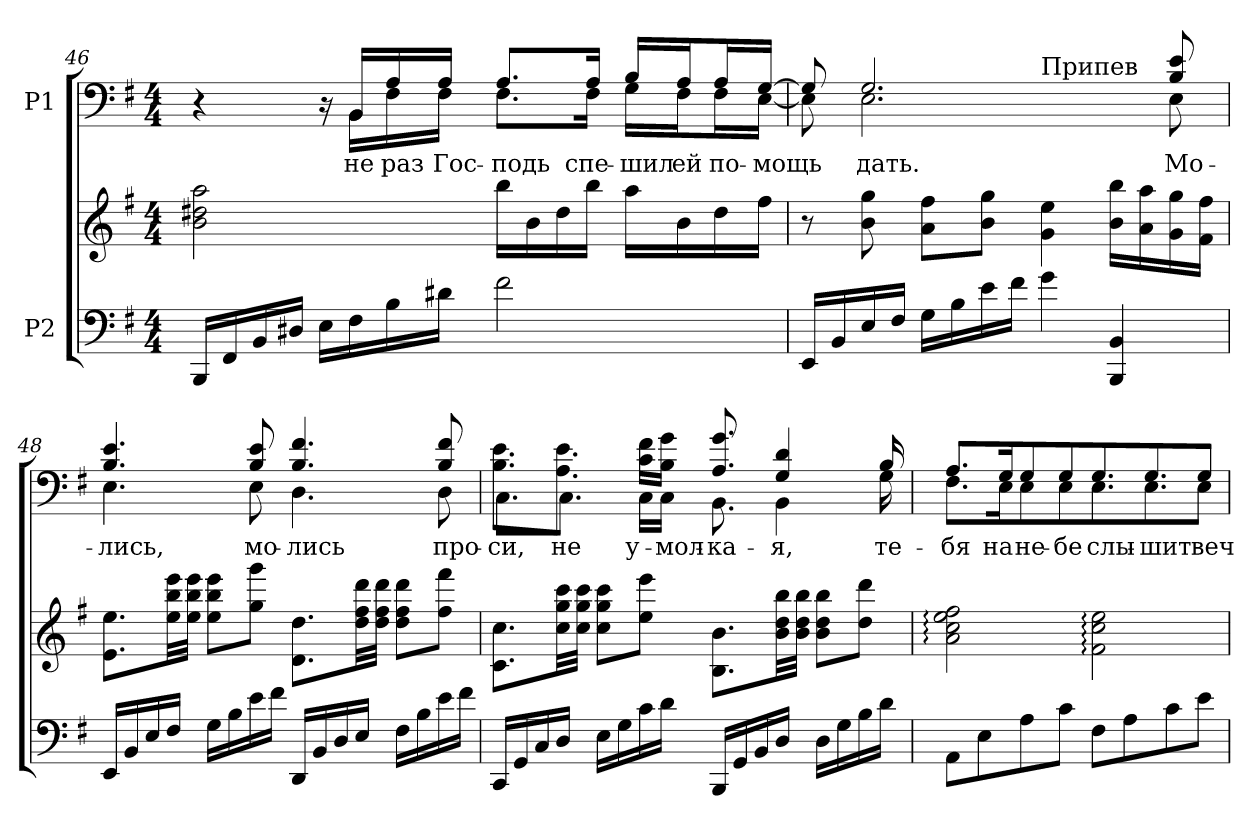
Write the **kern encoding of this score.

**kern	**kern	**kern	**text
*part2	*part2	*part1	*part1
*staff3	*staff2	*staff1	*staff1
*I"P2	*	*I"P1	*
!!LO:PB:g=z
*clefF4	*clefG2	*clefF4	*
*k[f#]	*k[f#]	*k[f#]	*
*e:	*e:	*e:	*
*M4/4	*M4/4	*M4/4	*
=46	=46	=46	=46
*	*	*^	*
16BBBi/LL	2bi\ 2dd#Xi 2aai	4r	4ryy	.
16FF#i/	.	.	.	.
16BBi/	.	.	.	.
16D#Xi/JJ	.	.	.	.
16Ei\LL	.	16r	16ryy	.
!	!	!	!	!LO:LY:b:color=#000000
16F#i\	.	16BBi/LL	16BBi\LL	не
!	!	!	!	!LO:LY:b:color=#000000
16Bi\	.	16Ai/	16F#i\	раз
!	!	!	!	!LO:LY:b:color=#000000
16d#Xi\JJ	.	16Ai/JJ	16F#i\JJ	Гос-
!	!	!	!	!LO:LY:b:color=#000000
2f#i\	16bbi\LL	8.Ai/L	8.F#i\L	-подь
.	16bi\	.	.	.
.	16dd#i\	.	.	.
!	!	!	!	!LO:LY:b:color=#000000
.	16bbi\JJ	16Ai/Jk	16F#i\Jk	спе-
!	!	!	!	!LO:LY:b:color=#000000
.	16aai\LL	16Bi/LL	16Gi\LL	-шил
!	!	!	!	!LO:LY:b:color=#000000
.	16bi\	16Ai/J	16F#i\J	ей
!	!	!	!	!LO:LY:b:color=#000000
.	16dd#i\	16Ai/L	16F#i\L	по-
!	!	!	!	!LO:LY:b:color=#000000
.	16ff#i\JJ	[>16Gi/JJ	[<16Ei\JJ	-мощь
=47	=47	=47	=47	=47
*	*	*	*^	*
16EEi/LL	8r	8Gi/]	8Ei\]	2ryy	.
16BBi/	.	.	.	.	.
!	!	!	!	!	!LO:LY:b:color=#000000
16Ei/	8bi\ 8ggi	2.Gi/	2.Ei\	.	дать.
16F#i/JJ	.	.	.	.	.
16Gi\LL	8ai\ 8ff#iL	.	.	.	.
16Bi\	.	.	.	.	.
16ei\	8bi\ 8ggiJ	.	.	.	.
16f#i\JJ	.	.	.	.	.
!	!	!	!	!LO:TX:a:t=Припев	!
4gi\	4gi\ 4eei	.	.	2ryy	.
4BBBi/ 4BBi	16bi\ 16bbiLL	.	.	.	.
.	16ai\ 16aai	.	.	.	.
!	!	!	!	!	!LO:LY:b:color=#000000
.	16gi\ 16ggi	8Bi/ 8ei	8Ei\	.	Мо-
.	16f#i\ 16ff#iJJ	.	.	.	.
*	*	*v	*v	*v	*
!!LO:LB:g=z
=48	=48	=48	=48
*	*	*^	*
*	*	*	*^	*
!	!	!	!	!	!LO:LY:b:color=#000000
*	*	*	*v	*v	*
16EEi/LL	8.ei\ 8.eeiL	4.Bi/ 4.ei	4.Ei\	-лись,
16BBi/	.	.	.	.
16Ei/	.	.	.	.
16F#i/JJ	32eei\ 32bbi 32eeeiLL	.	.	.
.	32eei\ 32bbi 32eeeiJJJ	.	.	.
16Gi\LL	8eei\ 8bbi 8eeeiL	.	.	.
16Bi\	.	.	.	.
!	!	!	!	!LO:LY:b:color=#000000
16ei\	8ggi\ 8gggiJ	8Bi/ 8ei	8Ei\	мо-
16f#i\JJ	.	.	.	.
!	!	!	!	!LO:LY:b:color=#000000
16DDi/LL	8.di\ 8.ddiL	4.Bi/ 4.f#i	4.Di\	-лись
16BBi/	.	.	.	.
16Di/	.	.	.	.
16Ei/JJ	32ddi\ 32ff#i 32dddiLL	.	.	.
.	32ddi\ 32ff#i 32dddiJJJ	.	.	.
16F#i\LL	8ddi\ 8ff#i 8dddiL	.	.	.
16Bi\	.	.	.	.
!	!	!	!	!LO:LY:b:color=#000000
16ei\	8ff#i\ 8fff#iJ	8Bi/ 8f#i	8Di\	про-
16f#i\JJ	.	.	.	.
=49	=49	=49	=49	=49
!	!	!	!	!LO:LY:b:color=#000000
16CCi/LL	8.ci\ 8.cciL	8.Bi\ 8.ei\L	8.Ci\L	-си,
16GGi/	.	.	.	.
16Ci/	.	.	.	.
!	!	!	!	!LO:LY:b:color=#000000
16Di/JJ	32cci\ 32ggi 32ccciLL	8.Ai\ 8.ei\J	8.Ci\J	не
.	32cci\ 32ggi 32ccciJJJ	.	.	.
16Ei\LL	8cci\ 8ggi 8ccciL	.	.	.
16Gi\	.	.	.	.
!	!	!	!	!LO:LY:b:color=#000000
16ci\	8eei\ 8eeeiJ	16ci\ 16f#i\LL	16Ci\LL	у-
!	!	!	!	!LO:LY:b:color=#000000
16di\JJ	.	16Bi\ 16gi\JJ	16Ci\JJ	-мол-
!	!	!	!	!LO:LY:b:color=#000000
16BBBi/LL	8.Bi\ 8.biL	8.Ai/ 8.gi	8.BBi\	-ка-
16GGi/	.	.	.	.
16BBi/	.	.	.	.
!	!	!	!	!LO:LY:b:color=#000000
16Di/JJ	32bi\ 32ddi 32bbiLL	4Gi/ 4di	4BBi\	-я,
.	32bi\ 32ddi 32bbiJJJ	.	.	.
16Di\LL	8bi\ 8ddi 8bbiL	.	.	.
16Gi\	.	.	.	.
16Bi\	8ddi\ 8dddiJ	.	.	.
!	!	!	!	!LO:LY:b:color=#000000
16di\JJ	.	16Bi/	16Gi\	те-
!!LO:LB:g=z	!!
=50	=50	=50	=50	=50
!	!	!	!	!LO:LY:b:color=#000000
8AAi\L	2ai\: 2cci: 2eei: 2ff#i:	8.Ai/L	8.F#i\L	-бя
8Ei\	.	.	.	.
!	!	!	!	!LO:LY:b:color=#000000
.	.	16Gi/Jk	16Ei\Jk	на
!	!	!	!	!LO:LY:b:color=#000000
8Ai\	.	8Gi/L	8Ei\L	не-
!	!	!	!	!LO:LY:b:color=#000000
8ci\J	.	8Gi/J	8Ei\J	-бе
!	!	!	!	!LO:LY:b:color=#000000
8F#i\L	2f#i\: 2cci: 2eei:	8.Gi/L	8.Ei\L	слы-
8Ai\	.	.	.	.
!	!	!	!	!LO:LY:b:color=#000000
.	.	8.Gi/J	8.Ei\J	-шит
8ci\	.	.	.	.
!	!	!	!	!LO:LY:b:color=#000000
8ei\J	.	8Gi/J	8Ei\J	веч-
*	*	*v	*v	*
=	=	=	=
*-	*-	*-	*-
